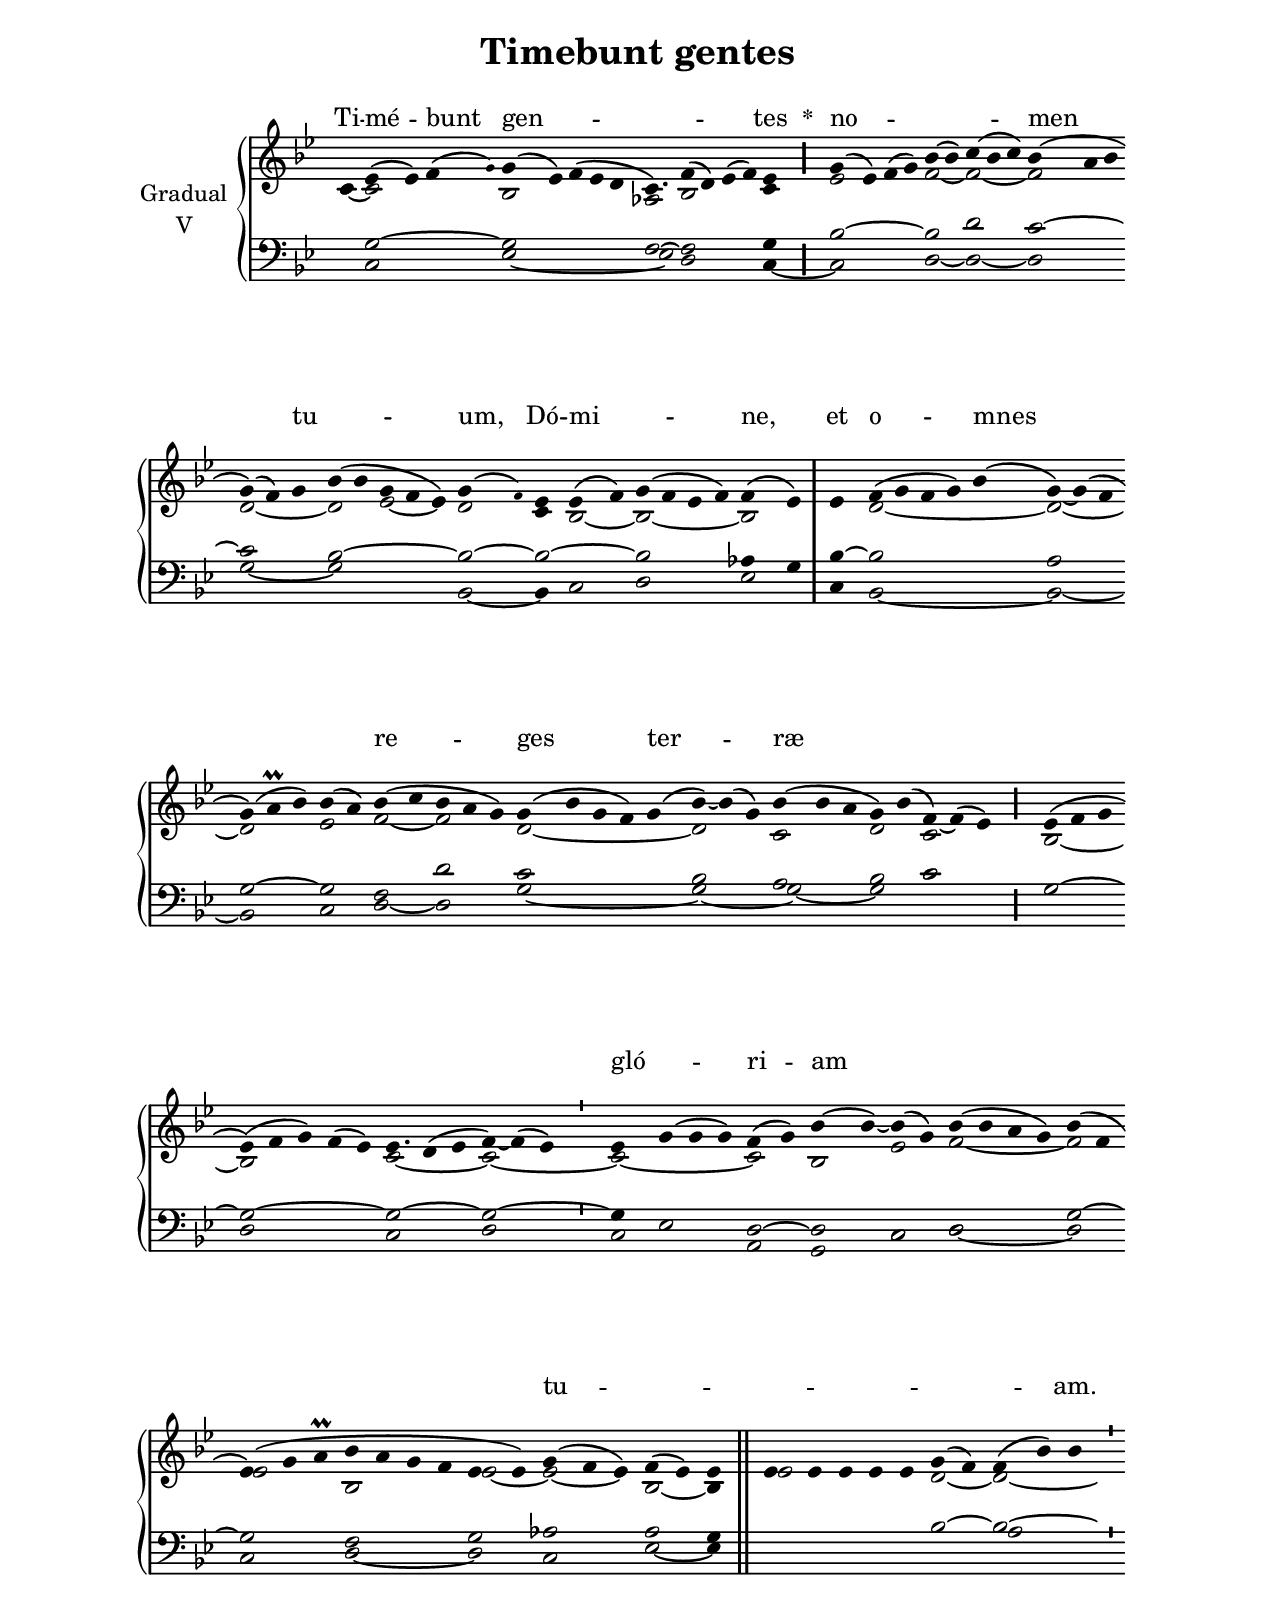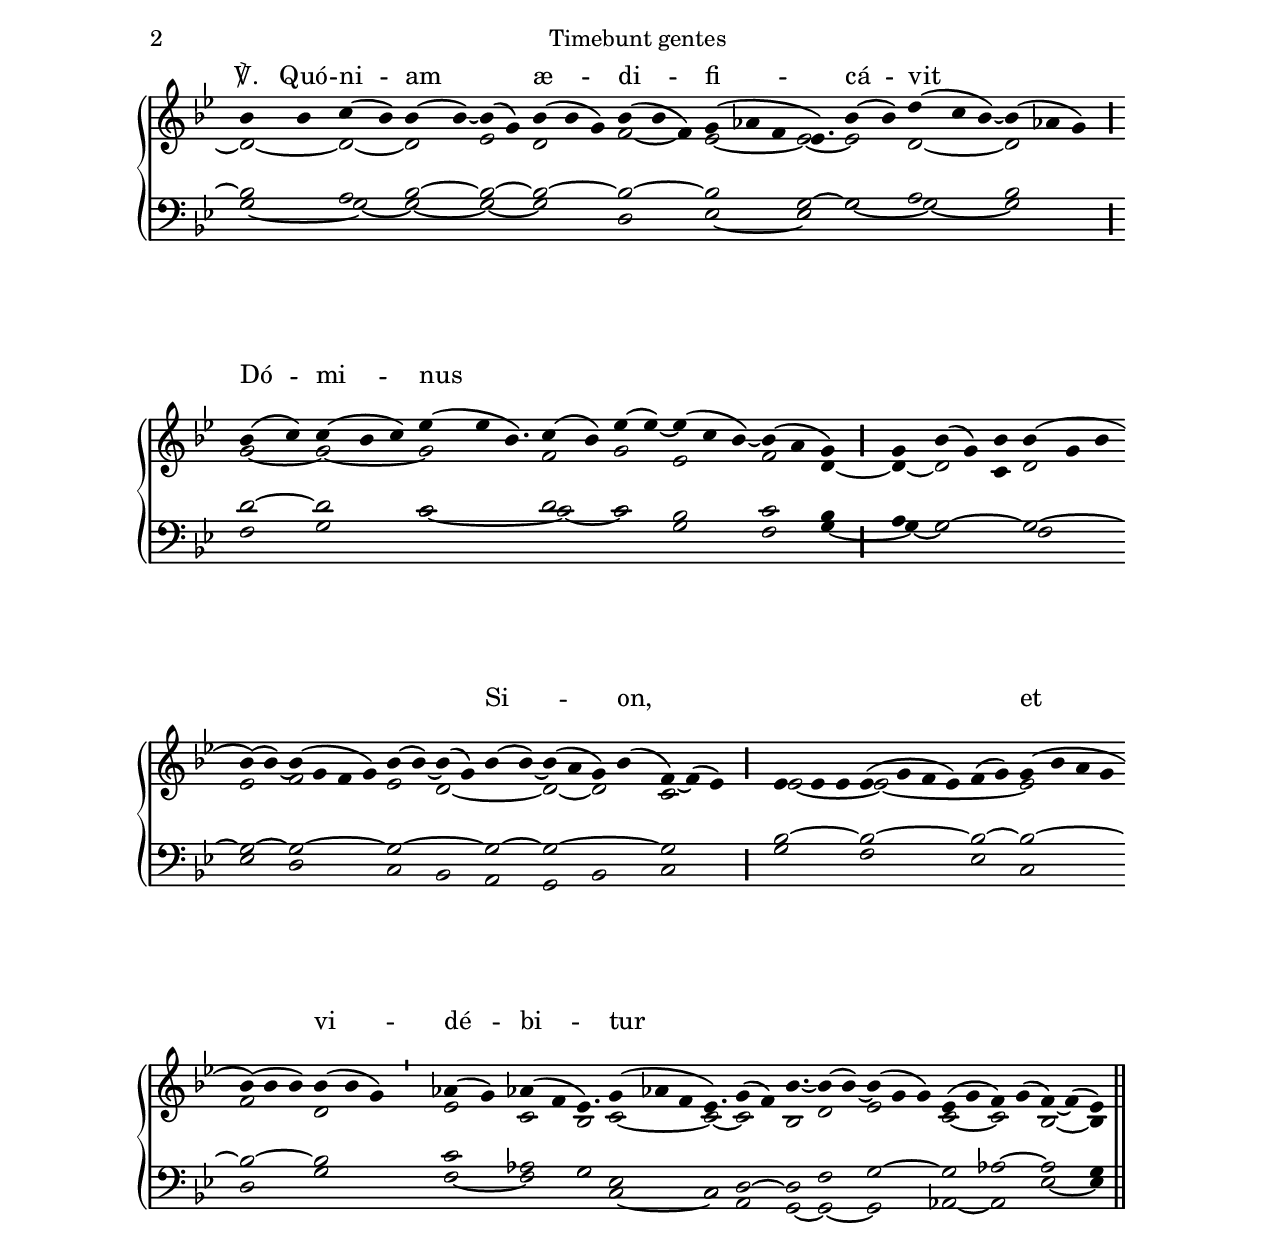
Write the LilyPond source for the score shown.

\version "2.18"
\include "gregorian.ly"
\include "noh2.ily"


%Page reference: page i.127
%(volume.page)

global = {
 \key c \dorian
 \cadenzaOn 
}

\header {
  title = \markup \center-column {"Timebunt gentes" \vspace #1 }
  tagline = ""
  composer = ""
}

\paper {
 #(include-special-characters)
  oddHeaderMarkup = \markup \fill-line {
    \line {}
    \center-column {
      \on-the-fly #first-page     " "
      \on-the-fly #not-first-page "Timebunt gentes"
    }
    \line { \on-the-fly #print-page-number-check-first \fromproperty #'page:page-number-string }
  }
  evenHeaderMarkup = \markup \fill-line {
    \line { \on-the-fly #print-page-number-check-first \fromproperty #'page:page-number-string }
    \center-column { "Timebunt gentes" }
    \line {}
  }
}

chantText = \lyricmode {
Ti -- mé -- bunt gen -- _ _ _ tes 
\set stanza = " * " 
no -- _ _ _ men tu -- _ um, Dó -- mi -- _ ne, 
et o -- mnes _ re -- ges ter -- ræ _ _ _ _ _ 
gló -- _ ri -- am _ _ tu -- _ _ _ _ _ _ _ _ _ am. ℣. 
Quó -- ni -- am æ -- di -- fi -- cá -- vit Dó -- mi -- nus _ _ _ _ _ _ _ 
Si -- on, _ _ _ _ _ 
et vi -- dé -- bi -- tur _ _ _ _ _ _ _ 
in ma -- je -- stá -- te 
\set stanza = " * " su -- _ a. _ _ _ _ _ _ _ _ _ }

chantMusic = {
\tieDown   c'4 ees'4 ( ees'4) f'4 ( \once \tweak #'font-size #-4 g' ) g'4 ( ees'4) f'4 ( ees'4 d'4 c'4.) f'4 ( d'4) ees'4 ( f'4) ees'4 \divisioMaior
 g'4 ( ees'4) f'4 ( g'4) bes'4 ( bes'4) c''4 ( bes'4 c''4) bes'4 ( a'4 bes'4 \forceBreak
) g'4 ( f'4) g'4 bes'4 ( bes'4 g'4 f'4 ees'4) g'4 ( \once \tweak #'font-size #-4 f' ) ees'4 ees'4 ( f'4) g'4 ( f'4 ees'4 f'4) f'4 ( ees'4) \divisioMaxima
 ees'4 f'4 ( g'4 f'4 g'4) bes'4 ( g'4) ~ g'4 ( f'4 \forceBreak
) g'4 ( a'\prall bes'4) bes'4 ( a'4) bes'4 ( c''4 bes'4 a'4 g'4) g'4 ( bes'4 g'4 f'4) g'4 ( bes'4) ~ bes'4 ( g'4) bes'4 ( bes'4 a'4 g'4) bes'4 ( f'4) ~ f'4 ( ees'4) \divisioMaior
 ees'4 ( f'4 g'4 \forceBreak
) ees'4 ( f'4 g'4) f'4 ( ees'4) ees'4. d'4 ( ees'4 f'4) ~ f'4 ( ees'4) \divisioMinima
 ees'4 g'4 ( g'4 g'4) f'4 ( g'4) bes'4 ( bes'4) ~ bes'4 ( g'4) bes'4 ( bes'4 a'4 g'4) bes'4 ( f'4 \forceBreak
) ees'4 ( g'4 a'\prall bes'4 a'4 g'4 f'4 ees'4 ees'4) g'4 ( f'4 ees'4) f'4 ( ees'4) ees'4 \finalis
  ees'4 ees'4 ees'4 ees'4 ees'4 g'4 ( f'4) f'4 ( bes'4) bes'4 \divisioMinima \forceBreak

 bes'4 bes'4 c''4 ( bes'4) bes'4 ( bes'4) ~ bes'4 ( g'4) bes'4 ( bes'4 g'4) bes'4 ( bes'4 f'4)  g'4 ( aes'4 f'4 ees'4.) bes'4 ( bes'4) d''4 ( c''4 bes'4) ~ bes'4 ( aes'4 g'4) \divisioMaior \forceBreak

 bes'4 ( c''4) c''4 ( bes'4 c''4) ees''4 ( ees''4 bes'4.) c''4 ( bes'4) ees''4 ( ees''4) ~ ees''4 ( c''4 bes'4) ~ bes'4 ( a'4 g'4) \divisioMaior
 g'4 bes'4 ( g'4) bes'4 bes'4 ( g'4 bes'4 \forceBreak
) bes'4 ( bes'4) ~ bes'4 ( g'4 f'4 g'4) bes'4 ( bes'4) ~ bes'4 ( g'4) bes'4 ( bes'4) ~ bes'4 ( a'4 g'4) bes'4 ( f'4) ~ f'4 ( ees'4) \divisioMaior
 ees'4 ees'4 ees'4 ees'4 ( g'4 f'4 ees'4) f'4 ( g'4)  g'4 ( bes'4 a'4 g'4 \forceBreak
) bes'4 ( bes'4 bes'4) bes'4 ( bes'4 g'4) \divisioMinima
  aes'4 ( g'4) aes'4 ( f'4 ees'4.) g'4 ( aes'4 f'4 ees'4.) g'4 ( f'4) bes'4. ~ bes'4 ( bes'4) ~ bes'4 ( g'4 g'4) ees'4 ( g'4 f'4) g'4 ( f'4) ~ f'4 ( ees'4) \finalis

}

altoMusic = {
c'4 ~ c'2*4/2 bes2*5/2 aes2*3/4 bes2*4/2 c'4 \divisioMaior
ees'2*4/2 f'2 ~ f'2*3/2 ~ f'2*3/2 d'2*3/2 ~ d'2 ees'2 ~ ees'4 d'2 c'4 bes2 ~ bes2*4/2 ~ bes2 \divisioMaxima
ees'4 d'2*5/2 ~ d'2*3/2 ~ d'2*3/2 ees'2 f'2 ~ f'2*3/2 d'2*5/2 ~ d'2*3/2 c'2*3/2 d'2 c'2*3/2 \divisioMaior
bes2*3/2 ~ bes2*5/2 c'2*7/4 ~ c'2*3/2 ~ \divisioMinima
c'2*4/2 ~ c'2 bes2 ees'2 f'2*4/2 ~ f'2 ees'2*3/2 bes2*4/2 ees'2 ~ ees'2 ~ ees'4 bes2 ~ bes4 ees'2*5/2 d'2 ~ d'2*3/2 ~ \divisioMinima
d'2 ~ d'2 ~ d'2 ees'2 d'2*3/2 f'2 ~ f'4 ees'2*3/2 ~ ees'2*3/4 ~ ees'2 d'2*3/2 ~ d'2*3/2 \divisioMaior
g'2 ~ g'2*3/2 ~ g'2*7/4 f'2 g'2 ees'2*3/2 f'2 d'4 ~ \divisioMaior
d'4 ~ d'2 c'4 d'2*3/2 ees'2 f'2*4/2 ees'2 d'2*4/2 ~ d'2 ~ d'2 c'2*3/2 \divisioMaior
ees'2*3/2 ~ ees'2*6/2 ~ ees'2*4/2 f'2*3/2 d'2*3/2 ees'2 c'2 bes2*3/4 c'2*3/2 ~ c'2*3/4 ~ c'2 bes2*3/4 d'2 ees'2*3/2 c'2 ~ c'2 bes2 ~ bes4 \finalis
}

tenorMusic = {
r4 g2*4/2 ~ g2*5/2 f2*3/4 ~ f2*4/2 g4 \divisioMaior
bes2*4/2 ~ bes2 d'2*3/2 c'2*3/2 ~ c'2*3/2 bes2*5/2 ~ bes2 ~ bes2*3/2 ~ bes2*4/2 aes4 g4 \divisioMaxima
bes4 ~ bes2*5/2 a2*3/2 g2*3/2 ~ g2 f2 d'2*3/2 c'2*5/2 bes2*3/2 a2*3/2 bes2 c'2*3/2 \divisioMaior
g2*3/2 ~ g2*5/2 ~ g2*7/4 ~ g2*3/2 ~ \divisioMinima
g4 ees2*3/2 d2 ~ d2 c2 d2*4/2 g2 ~ g2*3/2 f2*4/2 g2 aes2*3/2 a2 g4 r2*5/2 bes2 ~ bes2*3/2 ~ \divisioMinima
bes2 a2 bes2 ~ bes2 ~ bes2*3/2 ~ bes2*3/2 ~ bes2*3/2 g2*3/4 ~ g2 a2*3/2 bes2*3/2 \divisioMaior
d'2 ~ d'2*3/2 c'2*7/4 d'2 c'2 bes2*3/2 c'2 bes4 \divisioMaior
a4 g2*3/2 ~ g2*3/2 ~ g2 ~ g2*4/2 ~ g2*4/2 ~ g2 ~ g2*4/2 ~ g2*3/2 \divisioMaior
bes2*3/2 ~ bes2*4/2 ~ bes2 ~ bes2*4/2 ~ bes2*3/2 ~ bes2*3/2 c'2 aes2 g2*3/4 ees2*3/2 c2*3/4 d2 ~ d2*3/4 f2 g2*3/2 ~ g2 aes2 ~ aes2 g4 \finalis
}

bassMusic = {
r4 c2*4/2 ees2*5/2 ~ ees2*3/4 d2*4/2 c4 ~ \divisioMaior
c2*4/2 d2 ~ d2*3/2 ~ d2*3/2 g2*3/2 ~ g2*5/2 bes,2 ~ bes,4 c2 d2*4/2 ees2 \divisioMaxima
c4 bes,2*5/2 ~ bes,2*3/2 ~ bes,2*3/2 c2 d2 ~ d2*3/2 g2*5/2 ~ g2*3/2 ~ g2*3/2 ~ g2 c'2*3/2 \divisioMaior
r2*3/2 d2*5/2 c2*7/4 d2*3/2 \divisioMinima
c2*4/2 a,2 g,2 c2 d2*4/2 ~ d2 c2*3/2 d2*4/2 ~ d2 c2*3/2 ees2 ~ ees4 r2*7/2 a2*3/2 \divisioMinima
g2 ~ g2 ~ g2 ~ g2 ~ g2*3/2 d2*3/2 ees2*3/2 ~ ees2*3/4 g2 ~ g2*3/2 ~ g2*3/2 \divisioMaior
f2 g2*3/2 c'2*7/4 ~ c'2 ~ c'2 g2*3/2 f2 g4 ~ \divisioMaior
g4 ~ g2*3/2 f2*3/2 ees2 d2*4/2 c2 bes,2 a,2 g,2 bes,2 c2*3/2 \divisioMaior
g2*3/2 f2*4/2 ees2 c2*4/2 d2*3/2 g2*3/2 f2 ~ f2 g2*3/4 c2*3/2 ~ c2*3/4 a,2 g,2*3/4 ~ g,2 ~ g,2*3/2 aes,2 ~ aes,2 ees2 ~ ees4 \finalis
}

voiceLines = {
\voiceLineStyle


}

\score{
  <<
    \new GrandStaff <<
      \set GrandStaff.autoBeaming = ##f
      \set GrandStaff.instrumentName = \markup \center-column {
        "Gradual"
        "V"
      }
      \new Staff = up <<
        \new Voice = "chant" {
          \voiceOne \global \chantMusic
        }
        \new Voice {
          \voiceTwo \global \altoMusic
        }
      >>

      \new Staff = down <<
        \clef bass
        \new Voice {
          \voiceOne \global \tenorMusic
        }
        \new Voice {
          \voiceTwo \global \bassMusic
        }
	\new Voice {
        \voiceThree \global \voiceLines
        }
      >>
    >>
    \new Lyrics \lyricsto chant {
      \chantText
    }
  >>
  \layout{
  }
  \midi{
    \tempo 4 = 125
  }
}
